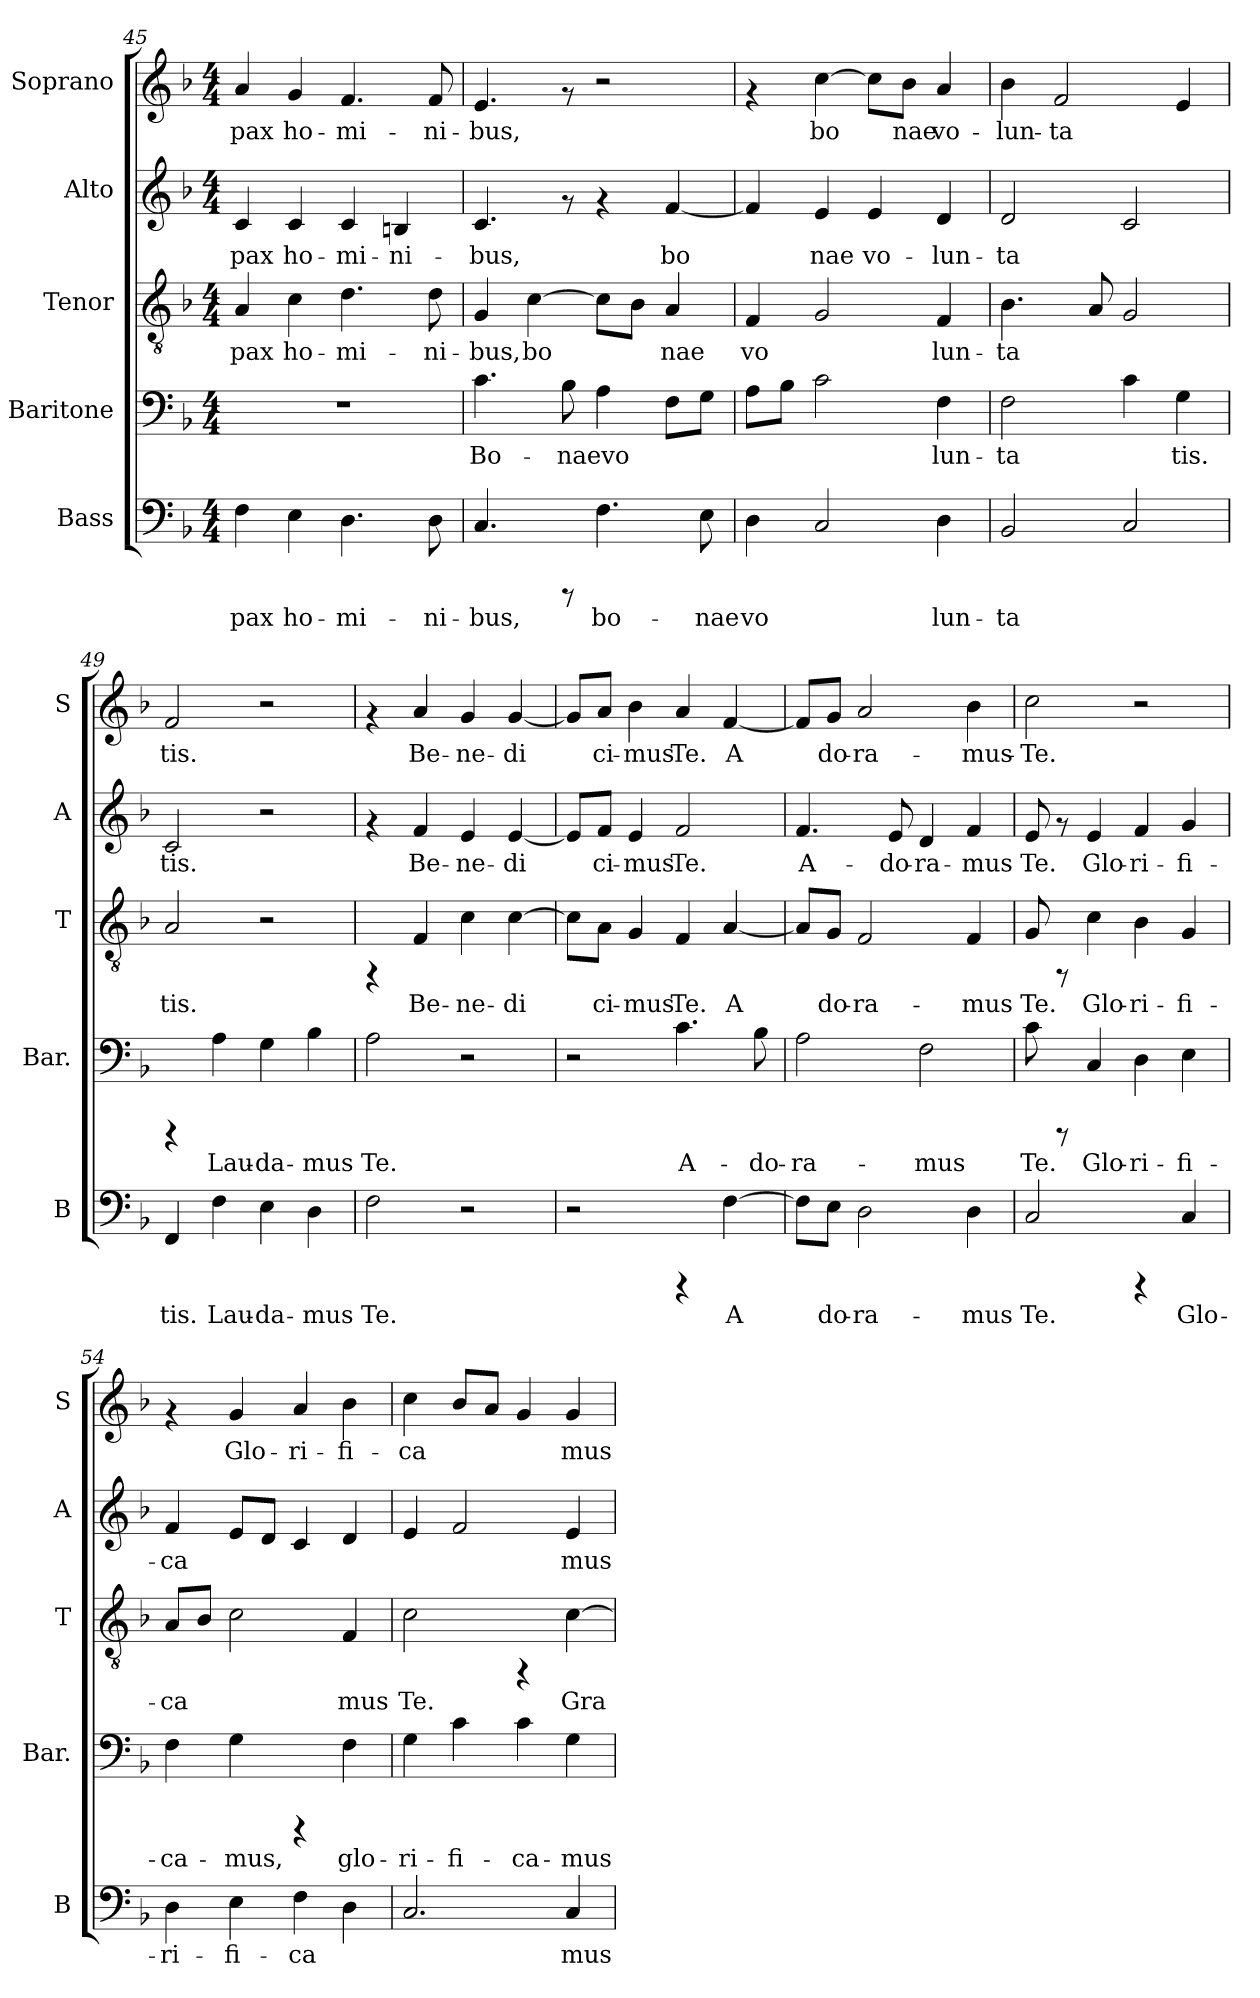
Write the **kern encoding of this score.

**kern	**text	**kern	**text	**kern	**text	**kern	**text	**kern	**text
*part5	*part5	*part4	*part4	*part3	*part3	*part2	*part2	*part1	*part1
*staff5	*staff5	*staff4	*staff4	*staff3	*staff3	*staff2	*staff2	*staff1	*staff1
*I"Bass	*	*I"Baritone	*	*I"Tenor	*	*I"Alto	*	*I"Soprano	*
*I'B	*	*I'Bar.	*	*I'T	*	*I'A	*	*I'S	*
*clefF4	*	*clefF4	*	*clefGv2	*	*clefG2	*	*clefG2	*
*k[b-]	*	*k[b-]	*	*k[b-]	*	*k[b-]	*	*k[b-]	*
*F:	*	*F:	*	*F:	*	*F:	*	*F:	*
*M4/4	*	*M4/4	*	*M4/4	*	*M4/4	*	*M4/4	*
=45	=45	=45	=45	=45	=45	=45	=45	=45	=45
!	!LO:LY:b:cj	!	!	!	!LO:LY:b:cj	!	!LO:LY:b:cj	!	!LO:LY:b:cj
4F\	pax	1r	.	4A/	pax	4c/	pax	4a/	pax
!	!LO:LY:b:cj	!	!	!	!LO:LY:b:cj	!	!LO:LY:b:cj	!	!LO:LY:b:cj
4E\	ho-	.	.	4c\	ho-	4c/	ho-	4g/	ho-
!	!LO:LY:b:cj	!	!	!	!LO:LY:b:cj	!	!LO:LY:b:cj	!	!LO:LY:b:cj
4.D\	-mi-	.	.	4.d\	-mi-	4c/	-mi-	4.f/	-mi-
!	!	!	!	!	!	!	!LO:LY:b:cj	!	!
.	.	.	.	.	.	4Bn/	-ni-	.	.
!	!LO:LY:b:cj	!	!	!	!LO:LY:b:cj	!	!	!	!LO:LY:b:cj
8D\	-ni-	.	.	8d\	-ni-	.	.	8f/	-ni-
!!LO:LB:g=z
=46	=46	=46	=46	=46	=46	=46	=46	=46	=46
!	!LO:LY:b:cj	!	!LO:LY:b:cj	!	!LO:LY:b:cj	!	!LO:LY:b:cj	!	!LO:LY:b:cj
4.C/	-bus,	4.c\	Bo-	4G/	-bus,	4.c/	-bus,	4.e/	-bus,
!	!	!	!	!	!LO:LY:b:cj	!	!	!	!
.	.	.	.	[>4c\	bo-	.	.	.	.
!	!	!	!LO:LY:b:cj	!	!	!	!	!	!
8rCCC	.	8B-\	-naevo-	.	.	8rf	.	8rf	.
!	!LO:LY:b:cj	!	!LO:LY:b:cj	!	!LO:LY:b:cj	!	!	!	!
4.F\	bo-	4A\	--	8c\L]	--	4rf	.	2r	.
!	!	!	!	!	!LO:LY:b:cj	!	!	!	!
.	.	.	.	8B-\J	--	.	.	.	.
!	!	!	!LO:LY:b:cj	!	!LO:LY:b:cj	!	!LO:LY:b:cj	!	!
.	.	8F\L	--	4A/	-nae	[<4f/	bo-	.	.
!	!LO:LY:b:cj	!	!LO:LY:b:cj	!	!	!	!	!	!
8E\	-nae	8G\J	--	.	.	.	.	.	.
=47	=47	=47	=47	=47	=47	=47	=47	=47	=47
!	!LO:LY:b:cj	!	!LO:LY:b:cj	!	!LO:LY:b:cj	!	!LO:LY:b:cj	!	!
4D\	vo-	8A\L	--	4F/	vo-	4f/]	--	4rf	.
!	!	!	!LO:LY:b:cj	!	!	!	!	!	!
.	.	8B-\J	--	.	.	.	.	.	.
!	!LO:LY:b:cj	!	!LO:LY:b:cj	!	!LO:LY:b:cj	!	!LO:LY:b:cj	!	!LO:LY:b:cj
2C/	--	2c\	--	2G/	--	4e/	-nae	[>4cc\	bo-
!	!	!	!	!	!	!	!LO:LY:b:cj	!	!LO:LY:b:cj
.	.	.	.	.	.	4e/	vo-	8cc\L]	--
!	!	!	!	!	!	!	!	!	!LO:LY:b:cj
.	.	.	.	.	.	.	.	8b-\J	-nae
!	!LO:LY:b:cj	!	!LO:LY:b:cj	!	!LO:LY:b:cj	!	!LO:LY:b:cj	!	!LO:LY:b:cj
4D\	-lun-	4F\	-lun-	4F/	-lun-	4d/	-lun-	4a/	vo-
=48	=48	=48	=48	=48	=48	=48	=48	=48	=48
!	!LO:LY:b:cj	!	!LO:LY:b:cj	!	!LO:LY:b:cj	!	!LO:LY:b:cj	!	!LO:LY:b:cj
2BB-/	-ta-	2F\	-ta-	4.B-\	-ta-	2d/	-ta-	4b-\	-lun-
!	!	!	!	!	!	!	!	!	!LO:LY:b:cj
.	.	.	.	.	.	.	.	2f/	-ta-
!	!	!	!	!	!LO:LY:b:cj	!	!	!	!
.	.	.	.	8A/	--	.	.	.	.
!	!LO:LY:b:cj	!	!LO:LY:b:cj	!	!LO:LY:b:cj	!	!LO:LY:b:cj	!	!
2C/	--	4c\	--	2G/	--	2c/	--	.	.
!	!	!	!LO:LY:b:cj	!	!	!	!	!	!LO:LY:b:cj
.	.	4G\	-tis.	.	.	.	.	4e/	--
=49	=49	=49	=49	=49	=49	=49	=49	=49	=49
!	!LO:LY:b:cj	!	!	!	!LO:LY:b:cj	!	!LO:LY:b:cj	!	!LO:LY:b:cj
4FF/	-tis.	4rCCC	.	2A/	-tis.	2c/	-tis.	2f/	-tis.
!	!LO:LY:b:cj	!	!LO:LY:b:cj	!	!	!	!	!	!
4F\	Lau-	4A\	Lau-	.	.	.	.	.	.
!	!LO:LY:b:cj	!	!LO:LY:b:cj	!	!	!	!	!	!
4E\	-da-	4G\	-da-	2r	.	2r	.	2r	.
!	!LO:LY:b:cj	!	!LO:LY:b:cj	!	!	!	!	!	!
4D\	-mus	4B-\	-mus	.	.	.	.	.	.
=50	=50	=50	=50	=50	=50	=50	=50	=50	=50
!	!LO:LY:b:cj	!	!LO:LY:b:cj	!	!	!	!	!	!
2F\	Te.	2A\	Te.	4rFF	.	4rf	.	4rf	.
!	!	!	!	!	!LO:LY:b:cj	!	!LO:LY:b:cj	!	!LO:LY:b:cj
.	.	.	.	4F/	Be-	4f/	Be-	4a/	Be-
!	!	!	!	!	!LO:LY:b:cj	!	!LO:LY:b:cj	!	!LO:LY:b:cj
2r	.	2r	.	4c\	-ne-	4e/	-ne-	4g/	-ne-
!	!	!	!	!	!LO:LY:b:cj	!	!LO:LY:b:cj	!	!LO:LY:b:cj
.	.	.	.	[>4c\	-di-	[>4e/	-di-	[>4g/	-di-
!!LO:PB:g=z
=51	=51	=51	=51	=51	=51	=51	=51	=51	=51
!	!	!	!	!	!LO:LY:b:cj	!	!LO:LY:b:cj	!	!LO:LY:b:cj
2r	.	2r	.	8c\L]	--	8e/L]	--	8g/L]	--
!	!	!	!	!	!LO:LY:b:cj	!	!LO:LY:b:cj	!	!LO:LY:b:cj
.	.	.	.	8A\J	-ci-	8f/J	-ci-	8a/J	-ci-
!	!	!	!	!	!LO:LY:b:cj	!	!LO:LY:b:cj	!	!LO:LY:b:cj
.	.	.	.	4G/	-mus	4e/	-mus	4b-\	-mus
!	!	!	!LO:LY:b:cj	!	!LO:LY:b:cj	!	!LO:LY:b:cj	!	!LO:LY:b:cj
4rCCC	.	4.c\	A-	4F/	Te.	2f/	Te.	4a/	Te.
!	!LO:LY:b:cj	!	!	!	!LO:LY:b:cj	!	!	!	!LO:LY:b:cj
[>4F\	A-	.	.	[<4A/	A-	.	.	[<4f/	A-
!	!	!	!LO:LY:b:cj	!	!	!	!	!	!
.	.	8B-\	-do-	.	.	.	.	.	.
=52	=52	=52	=52	=52	=52	=52	=52	=52	=52
!	!LO:LY:b:cj	!	!LO:LY:b:cj	!	!LO:LY:b:cj	!	!LO:LY:b:cj	!	!LO:LY:b:cj
8F\L]	--	2A\	-ra-	8A/L]	--	4.f/	A-	8f/L]	--
!	!LO:LY:b:cj	!	!	!	!LO:LY:b:cj	!	!	!	!LO:LY:b:cj
8E\J	-do-	.	.	8G/J	-do-	.	.	8g/J	-do-
!	!LO:LY:b:cj	!	!	!	!LO:LY:b:cj	!	!	!	!LO:LY:b:cj
2D\	-ra-	.	.	2F/	-ra-	.	.	2a/	-ra-
!	!	!	!	!	!	!	!LO:LY:b:cj	!	!
.	.	.	.	.	.	8e/	-do-	.	.
!	!	!	!LO:LY:b:cj	!	!	!	!LO:LY:b:cj	!	!
.	.	2F\	-mus	.	.	4d/	-ra-	.	.
!	!LO:LY:b:cj	!	!	!	!LO:LY:b:cj	!	!LO:LY:b:cj	!	!LO:LY:b:cj
4D\	-mus	.	.	4F/	-mus	4f/	-mus	4b-\	-mus-
=53	=53	=53	=53	=53	=53	=53	=53	=53	=53
!	!LO:LY:b:cj	!	!LO:LY:b:cj	!	!LO:LY:b:cj	!	!LO:LY:b:cj	!	!LO:LY:b:cj
2C/	Te.	8c\	Te.	8G/	Te.	8e/	Te.	2cc\	-Te.
.	.	8rCCC	.	8rFF	.	8rf	.	.	.
!	!	!	!LO:LY:b:cj	!	!LO:LY:b:cj	!	!LO:LY:b:cj	!	!
.	.	4C/	Glo-	4c\	Glo-	4e/	Glo-	.	.
!	!	!	!LO:LY:b:cj	!	!LO:LY:b:cj	!	!LO:LY:b:cj	!	!
4rCCC	.	4D\	-ri-	4B-\	-ri-	4f/	-ri-	2r	.
!	!LO:LY:b:cj	!	!LO:LY:b:cj	!	!LO:LY:b:cj	!	!LO:LY:b:cj	!	!
4C/	Glo-	4E\	-fi-	4G/	-fi-	4g/	-fi-	.	.
=54	=54	=54	=54	=54	=54	=54	=54	=54	=54
!	!LO:LY:b:cj	!	!LO:LY:b:cj	!	!LO:LY:b:cj	!	!LO:LY:b:cj	!	!
4D\	-ri-	4F\	-ca-	8A/L	-ca-	4f/	-ca-	4rf	.
!	!	!	!	!	!LO:LY:b:cj	!	!	!	!
.	.	.	.	8B-/J	--	.	.	.	.
!	!LO:LY:b:cj	!	!LO:LY:b:cj	!	!LO:LY:b:cj	!	!LO:LY:b:cj	!	!LO:LY:b:cj
4E\	-fi-	4G\	-mus,	2c\	--	8e/L	--	4g/	Glo-
!	!	!	!	!	!	!	!LO:LY:b:cj	!	!
.	.	.	.	.	.	8d/J	--	.	.
!	!LO:LY:b:cj	!	!	!	!	!	!LO:LY:b:cj	!	!LO:LY:b:cj
4F\	-ca-	4rCCC	.	.	.	4c/	--	4a/	-ri-
!	!LO:LY:b:cj	!	!LO:LY:b:cj	!	!LO:LY:b:cj	!	!LO:LY:b:cj	!	!LO:LY:b:cj
4D\	--	4F\	glo-	4F/	-mus	4d/	--	4b-\	-fi-
=55	=55	=55	=55	=55	=55	=55	=55	=55	=55
!	!LO:LY:b:cj	!	!LO:LY:b:cj	!	!LO:LY:b:cj	!	!LO:LY:b:cj	!	!LO:LY:b:cj
2.C/	--	4G\	-ri-	2c\	Te.	4e/	--	4cc\	-ca-
!	!	!	!LO:LY:b:cj	!	!	!	!LO:LY:b:cj	!	!LO:LY:b:cj
.	.	4c\	-fi-	.	.	2f/	--	8b-/L	--
!	!	!	!	!	!	!	!	!	!LO:LY:b:cj
.	.	.	.	.	.	.	.	8a/J	--
!	!	!	!LO:LY:b:cj	!	!	!	!	!	!LO:LY:b:cj
.	.	4c\	-ca-	4rFF	.	.	.	4g/	--
!	!LO:LY:b:cj	!	!LO:LY:b:cj	!	!LO:LY:b:cj	!	!LO:LY:b:cj	!	!LO:LY:b:cj
4C/	-mus	4G\	-mus	[<4c\	Gra-	4e/	-mus	4g/	-mus
=	=	=	=	=	=	=	=	=	=
*-	*-	*-	*-	*-	*-	*-	*-	*-	*-
